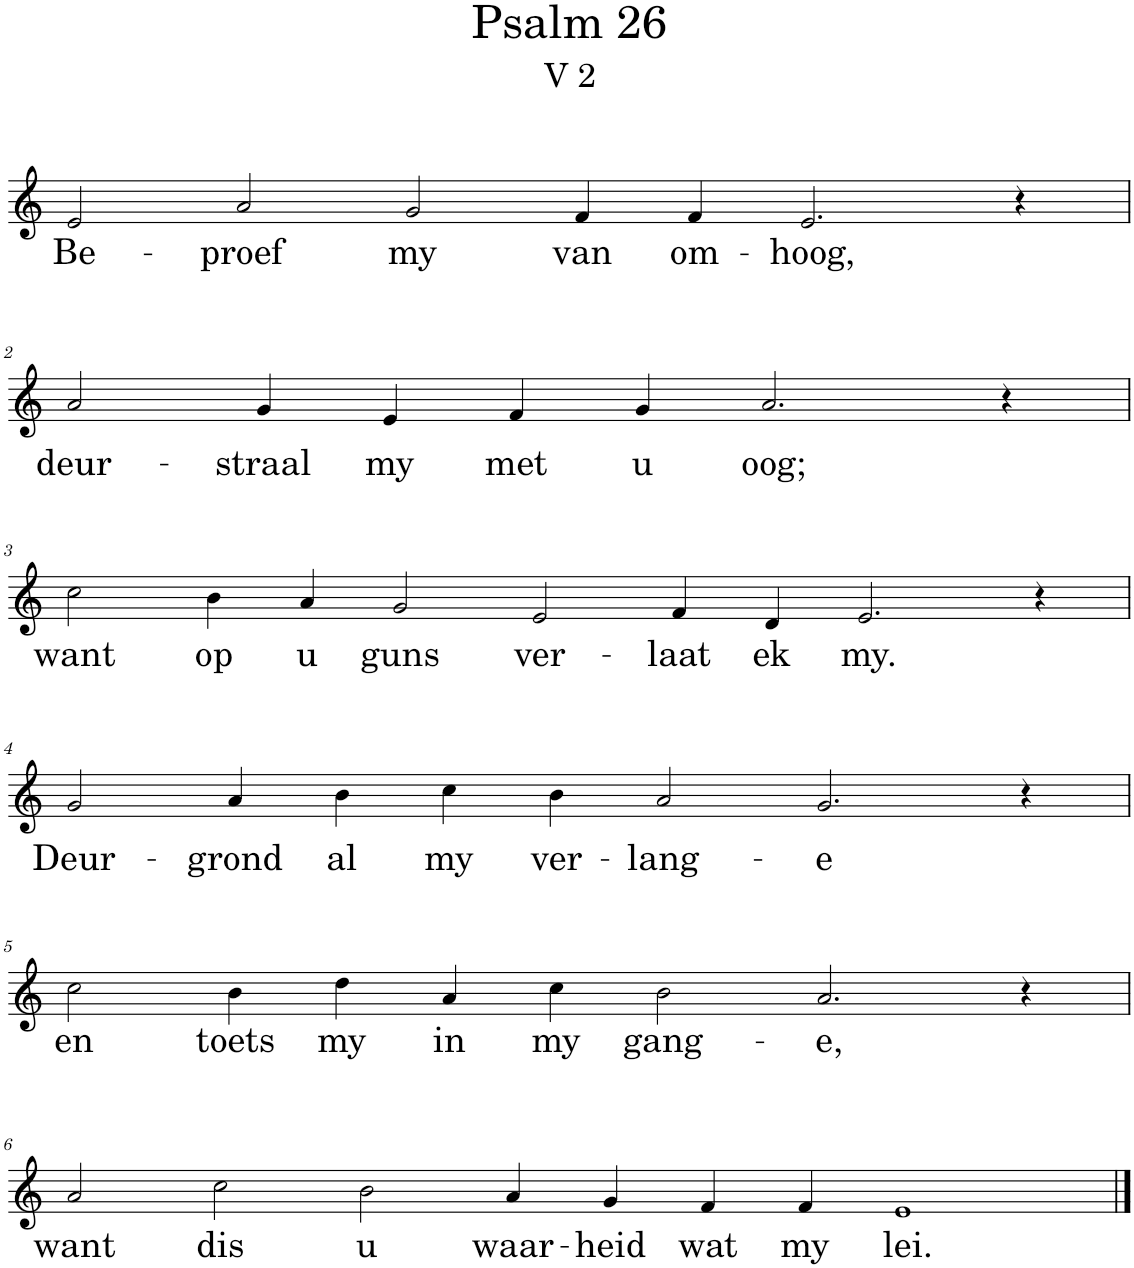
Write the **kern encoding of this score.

**kern	**text
*part1	*part1
*staff1	*staff1
*I"Pipe Organ	*
*I'Org.	*
*clefG2	*
*k[]	*
*M12/4	*
=1	=1
!	!LO:LY:b
2e/	Be-
!	!LO:LY:b
2a/	-proef
!	!LO:LY:b
2g/	my
!	!LO:LY:b
4f/	van
!	!LO:LY:b
4f/	om-
!	!LO:LY:b
2.e/	-hoog,
4r	.
!!LO:LB:g=z
=2	=2
*M10/4	*
!	!LO:LY:b
2a/	deur-
!	!LO:LY:b
4g/	-straal
!	!LO:LY:b
4e/	my
!	!LO:LY:b
4f/	met
!	!LO:LY:b
4g/	u
!	!LO:LY:b
2.a/	oog;
4r	.
!!LO:LB:g=z
=3	=3
*M14/4	*
!	!LO:LY:b
2cc\	want
!	!LO:LY:b
4b\	op
!	!LO:LY:b
4a/	u
!	!LO:LY:b
2g/	guns
!	!LO:LY:b
2e/	ver-
!	!LO:LY:b
4f/	-laat
!	!LO:LY:b
4d/	ek
!	!LO:LY:b
2.e/	my.
4r	.
!!LO:LB:g=z
=4	=4
*M12/4	*
!	!LO:LY:b
2g/	Deur-
!	!LO:LY:b
4a/	-grond
!	!LO:LY:b
4b\	al
!	!LO:LY:b
4cc\	my
!	!LO:LY:b
4b\	ver-
!	!LO:LY:b
2a/	-lang-
!	!LO:LY:b
2.g/	-e
4r	.
!!LO:LB:g=z
=5	=5
!	!LO:LY:b
2cc\	en
!	!LO:LY:b
4b\	toets
!	!LO:LY:b
4dd\	my
!	!LO:LY:b
4a/	in
!	!LO:LY:b
4cc\	my
!	!LO:LY:b
2b\	gang-
!	!LO:LY:b
2.a/	-e,
4r	.
!!LO:LB:g=z
=6	=6
*M14/4	*
!	!LO:LY:b
2a/	want
!	!LO:LY:b
2cc\	dis
!	!LO:LY:b
2b\	u
!	!LO:LY:b
4a/	waar-
!	!LO:LY:b
4g/	-heid
!	!LO:LY:b
4f/	wat
!	!LO:LY:b
4f/	my
!	!LO:LY:b
1e	lei.
==	==
*-	*-
